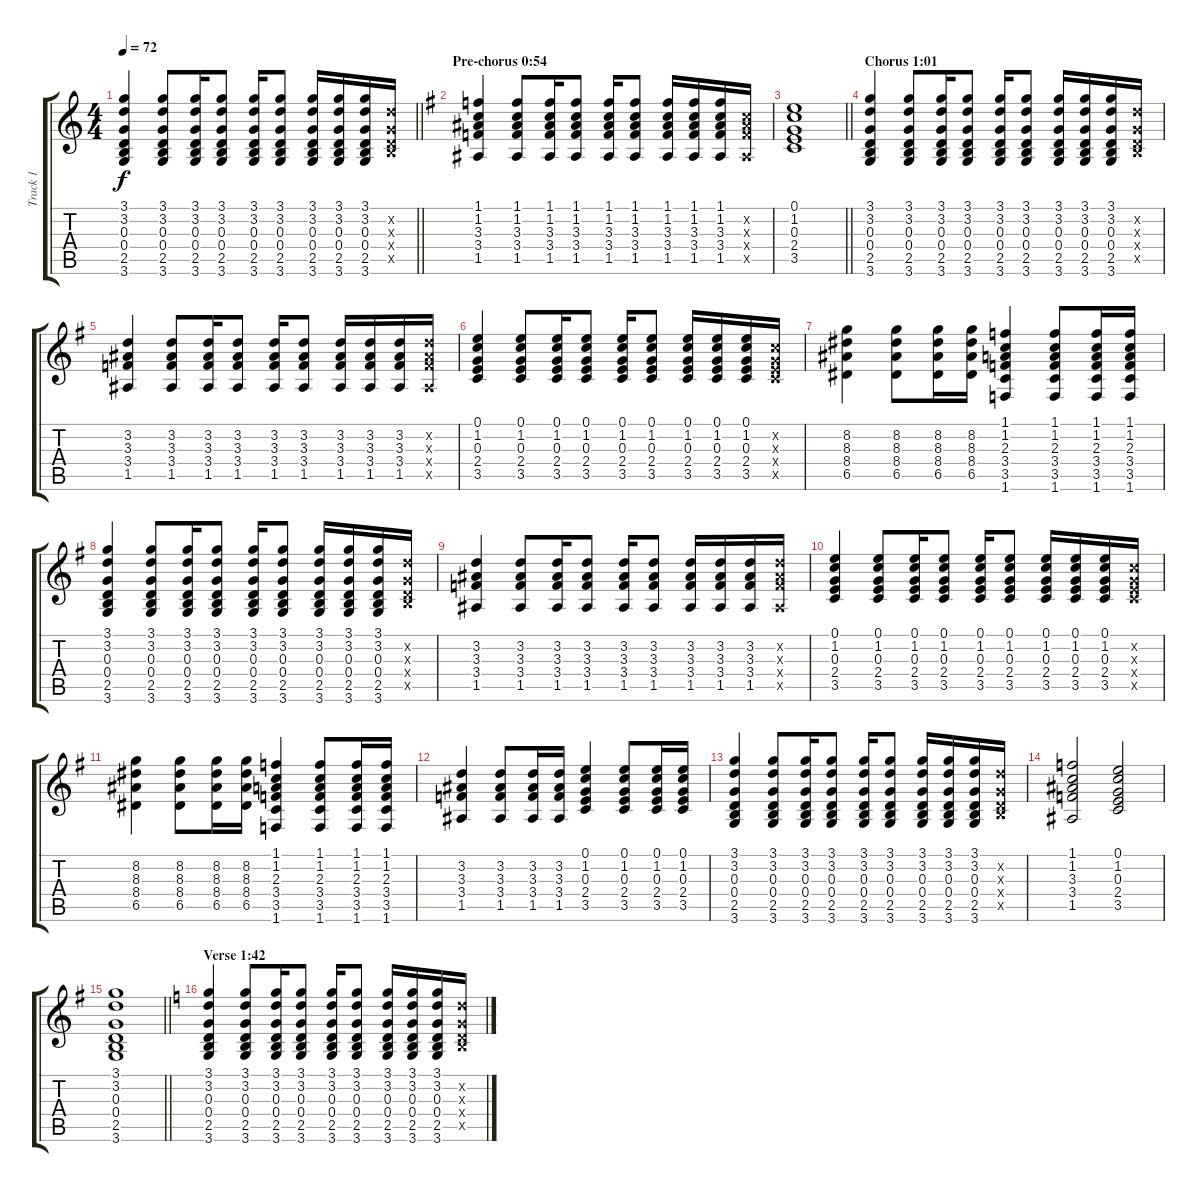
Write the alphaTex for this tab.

\track ("Track 1" "Track 1") {instrument acousticguitarsteel}
\staff {score tabs}
\tuning (E4 B3 G3 D3 A2 E2) {hide}
\ts (4 4)
\tempo 72
\clef g2
\barLineRight lightlight
\ks c
(3.1 3.2 0.3 0.4 2.5 3.6).4{dy f} (3.1 3.2 0.3 0.4 2.5 3.6).8 (3.1 3.2 0.3 0.4 2.5 3.6).16 (3.1 3.2 0.3 0.4 2.5 3.6).8 (3.1 3.2 0.3 0.4 2.5 3.6).16 (3.1 3.2 0.3 0.4 2.5 3.6).8 (3.1 3.2 0.3 0.4 2.5 3.6).16 (3.1 3.2 0.3 0.4 2.5 3.6).16 (3.1 3.2 0.3 0.4 2.5 3.6).16 (3.2{x} 0.3{x} 0.4{x} 2.5{x}).16 |
\section ("" "Pre-chorus 0:54")
\ks g
(1.1 1.2 3.3 3.4 1.5).4 (1.1 1.2 3.3 3.4 1.5).8 (1.1 1.2 3.3 3.4 1.5).16 (1.1 1.2 3.3 3.4 1.5).8 (1.1 1.2 3.3 3.4 1.5).16 (1.1 1.2 3.3 3.4 1.5).8 (1.1 1.2 3.3 3.4 1.5).16 (1.1 1.2 3.3 3.4 1.5).16 (1.1 1.2 3.3 3.4 1.5).16 (1.2{x} 3.3{x} 3.4{x} 1.5{x}).16 |
\barLineRight lightlight
(0.1 1.2 0.3 2.4 3.5).1 |
\section ("" "Chorus 1:01")
(3.1 3.2 0.3 0.4 2.5 3.6).4 (3.1 3.2 0.3 0.4 2.5 3.6).8 (3.1 3.2 0.3 0.4 2.5 3.6).16 (3.1 3.2 0.3 0.4 2.5 3.6).8 (3.1 3.2 0.3 0.4 2.5 3.6).16 (3.1 3.2 0.3 0.4 2.5 3.6).8 (3.1 3.2 0.3 0.4 2.5 3.6).16 (3.1 3.2 0.3 0.4 2.5 3.6).16 (3.1 3.2 0.3 0.4 2.5 3.6).16 (3.2{x} 0.3{x} 0.4{x} 2.5{x}).16 |
(3.2 3.3 3.4 1.5).4 (3.2 3.3 3.4 1.5).8 (3.2 3.3 3.4 1.5).16 (3.2 3.3 3.4 1.5).8 (3.2 3.3 3.4 1.5).16 (3.2 3.3 3.4 1.5).8 (3.2 3.3 3.4 1.5).16 (3.2 3.3 3.4 1.5).16 (3.2 3.3 3.4 1.5).16 (3.2{x} 3.3{x} 3.4{x} 1.5{x}).16 |
(0.1 1.2 0.3 2.4 3.5).4 (0.1 1.2 0.3 2.4 3.5).8 (0.1 1.2 0.3 2.4 3.5).16 (0.1 1.2 0.3 2.4 3.5).8 (0.1 1.2 0.3 2.4 3.5).16 (0.1 1.2 0.3 2.4 3.5).8 (0.1 1.2 0.3 2.4 3.5).16 (0.1 1.2 0.3 2.4 3.5).16 (0.1 1.2 0.3 2.4 3.5).16 (1.2{x} 0.3{x} 2.4{x} 3.5{x}).16 |
(8.2 8.3 8.4 6.5).4 (8.2 8.3 8.4 6.5).8 (8.2 8.3 8.4 6.5).16 (8.2 8.3 8.4 6.5).16 (1.1 1.2 2.3 3.4 3.5 1.6).4 (1.1 1.2 2.3 3.4 3.5 1.6).8 (1.1 1.2 2.3 3.4 3.5 1.6).16 (1.1 1.2 2.3 3.4 3.5 1.6).16 |
(3.1 3.2 0.3 0.4 2.5 3.6).4 (3.1 3.2 0.3 0.4 2.5 3.6).8 (3.1 3.2 0.3 0.4 2.5 3.6).16 (3.1 3.2 0.3 0.4 2.5 3.6).8 (3.1 3.2 0.3 0.4 2.5 3.6).16 (3.1 3.2 0.3 0.4 2.5 3.6).8 (3.1 3.2 0.3 0.4 2.5 3.6).16 (3.1 3.2 0.3 0.4 2.5 3.6).16 (3.1 3.2 0.3 0.4 2.5 3.6).16 (3.2{x} 0.3{x} 0.4{x} 2.5{x}).16 |
(3.2 3.3 3.4 1.5).4 (3.2 3.3 3.4 1.5).8 (3.2 3.3 3.4 1.5).16 (3.2 3.3 3.4 1.5).8 (3.2 3.3 3.4 1.5).16 (3.2 3.3 3.4 1.5).8 (3.2 3.3 3.4 1.5).16 (3.2 3.3 3.4 1.5).16 (3.2 3.3 3.4 1.5).16 (3.2{x} 3.3{x} 3.4{x} 1.5{x}).16 |
(0.1 1.2 0.3 2.4 3.5).4 (0.1 1.2 0.3 2.4 3.5).8 (0.1 1.2 0.3 2.4 3.5).16 (0.1 1.2 0.3 2.4 3.5).8 (0.1 1.2 0.3 2.4 3.5).16 (0.1 1.2 0.3 2.4 3.5).8 (0.1 1.2 0.3 2.4 3.5).16 (0.1 1.2 0.3 2.4 3.5).16 (0.1 1.2 0.3 2.4 3.5).16 (1.2{x} 0.3{x} 2.4{x} 3.5{x}).16 |
(8.2 8.3 8.4 6.5).4 (8.2 8.3 8.4 6.5).8 (8.2 8.3 8.4 6.5).16 (8.2 8.3 8.4 6.5).16 (1.1 1.2 2.3 3.4 3.5 1.6).4 (1.1 1.2 2.3 3.4 3.5 1.6).8 (1.1 1.2 2.3 3.4 3.5 1.6).16 (1.1 1.2 2.3 3.4 3.5 1.6).16 |
(3.2 3.3 3.4 1.5).4 (3.2 3.3 3.4 1.5).8 (3.2 3.3 3.4 1.5).16 (3.2 3.3 3.4 1.5).16 (0.1 1.2 0.3 2.4 3.5).4 (0.1 1.2 0.3 2.4 3.5).8 (0.1 1.2 0.3 2.4 3.5).16 (0.1 1.2 0.3 2.4 3.5).16 |
(3.1 3.2 0.3 0.4 2.5 3.6).4 (3.1 3.2 0.3 0.4 2.5 3.6).8 (3.1 3.2 0.3 0.4 2.5 3.6).16 (3.1 3.2 0.3 0.4 2.5 3.6).8 (3.1 3.2 0.3 0.4 2.5 3.6).16 (3.1 3.2 0.3 0.4 2.5 3.6).8 (3.1 3.2 0.3 0.4 2.5 3.6).16 (3.1 3.2 0.3 0.4 2.5 3.6).16 (3.1 3.2 0.3 0.4 2.5 3.6).16 (3.2{x} 0.3{x} 0.4{x} 2.5{x}).16 |
(1.1 1.2 3.3 3.4 1.5).2 (0.1 1.2 0.3 2.4 3.5).2 |
\barLineRight lightlight
(3.1 3.2 0.3 0.4 2.5 3.6).1 |
\section ("" "Verse 1:42")
\ks c
(3.1 3.2 0.3 0.4 2.5 3.6).4 (3.1 3.2 0.3 0.4 2.5 3.6).8 (3.1 3.2 0.3 0.4 2.5 3.6).16 (3.1 3.2 0.3 0.4 2.5 3.6).8 (3.1 3.2 0.3 0.4 2.5 3.6).16 (3.1 3.2 0.3 0.4 2.5 3.6).8 (3.1 3.2 0.3 0.4 2.5 3.6).16 (3.1 3.2 0.3 0.4 2.5 3.6).16 (3.1 3.2 0.3 0.4 2.5 3.6).16 (3.2{x} 0.3{x} 0.4{x} 2.5{x}).16
